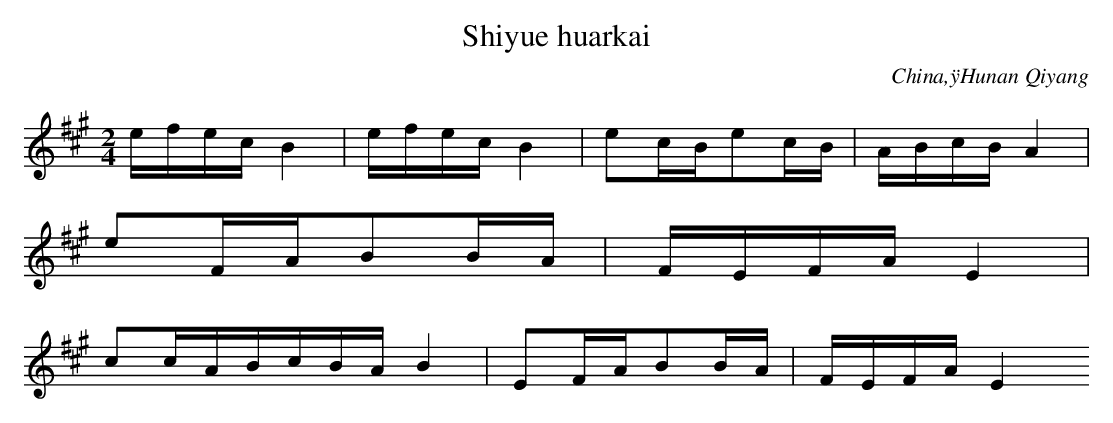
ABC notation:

X:1
T: Shiyue huarkai
O: China,ÿHunan Qiyang
M: 2/4
L: 1/16
K: A
efecB4 | efecB4 | e2cBe2cB | ABcBA4 |
e2FAB2BA | FEFAE4 |
c2cABcBAB4 | E2FAB2BA | FEFAE4
